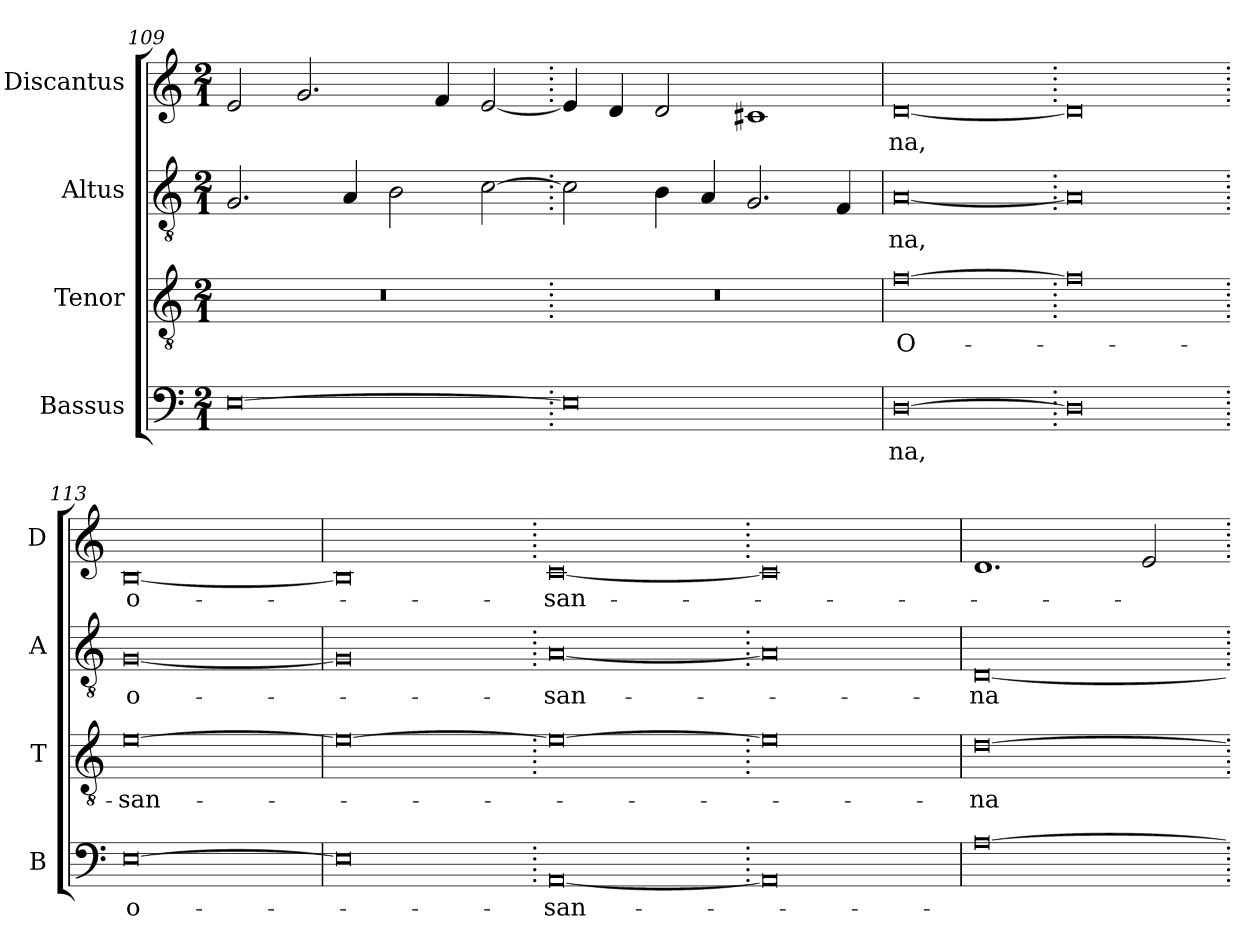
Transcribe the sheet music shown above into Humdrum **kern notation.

**kern	**text	**kern	**text	**kern	**text	**kern	**text
*part4	*part4	*part3	*part3	*part2	*part2	*part1	*part1
*staff4	*staff4	*staff3	*staff3	*staff2	*staff2	*staff1	*staff1
*I"Bassus	*	*I"Tenor	*	*I"Altus	*	*I"Discantus	*
*I'B	*	*I'T	*	*I'A	*	*I'D	*
*clefF4	*	*clefGv2	*	*clefGv2	*	*clefG2	*
*k[]	*	*k[]	*	*k[]	*	*k[]	*
*M2/1	*	*M2/1	*	*M2/1	*	*M2/1	*
=109	=109	=109	=109	=109	=109	=109	=109
[0E	.	0r	.	2.G	.	2e	.
.	.	.	.	.	.	2.g	.
.	.	.	.	4A	.	.	.
.	.	.	.	2B	.	.	.
.	.	.	.	.	.	4f	.
.	.	.	.	[2c	.	[2e	.
=110.	=110.	=110.	=110.	=110.	=110.	=110.	=110.
0E]	.	0r	.	2c]	.	4e]	.
.	.	.	.	.	.	4d	.
.	.	.	.	4B	.	2d	.
.	.	.	.	4A	.	.	.
.	.	.	.	2.G	.	1c#X	.
.	.	.	.	4F	.	.	.
=111	=111	=111	=111	=111	=111	=111	=111
[0D	-na,	[0f	O-	[0A	-na,	[0d	-na,
=112.	=112.	=112.	=112.	=112.	=112.	=112.	=112.
0D]	.	0f]	.	0A]	.	0d]	.
=113.	=113.	=113.	=113.	=113.	=113.	=113.	=113.
[0E	o-	[0e	-san-	[0G	o-	[0B	o-
=114	=114	=114	=114	=114	=114	=114	=114
0E]	.	0e_	.	0G]	.	0B]	.
=115.	=115.	=115.	=115.	=115.	=115.	=115.	=115.
[0AA	-san-	0e_	.	[0A	-san-	[0c	-san-
=116.	=116.	=116.	=116.	=116.	=116.	=116.	=116.
0AA]	.	0e]	.	0A]	.	0c]	.
=117	=117	=117	=117	=117	=117	=117	=117
[0A	.	[0d	-na	[0D	-na	1.d	.
.	.	.	.	.	.	2e	.
=.	=.	=.	=.	=.	=.	=.	=.
*-	*-	*-	*-	*-	*-	*-	*-
